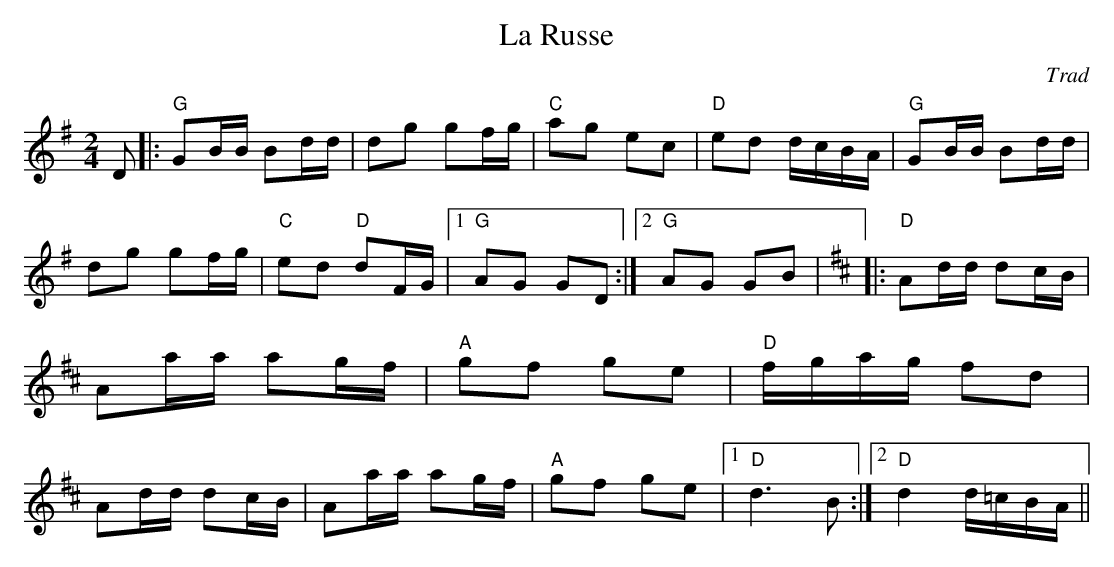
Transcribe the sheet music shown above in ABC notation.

X:1
T:Russe, La
C:Trad
M:2/4
L:1/8
E:13
K:G
D|:"G"GB/B/ Bd/d/|dg gf/g/|"C"ag ec|"D"ed d/c/B/A/|\
"G"GB/B/ Bd/d/|dg gf/g/|"C"ed "D"dF/G/|1 "G"AG GD:|2 "G"AG GB|\
K:D
|:"D"Ad/d/ dc/B/|Aa/a/ ag/f/|"A"gf ge|"D"f/g/a/g/ fd|\
Ad/d/ dc/B/|Aa/a/ ag/f/|"A"gf ge|1 "D"d3 B:|2 "D"d2 d/=c/B/A/||**
